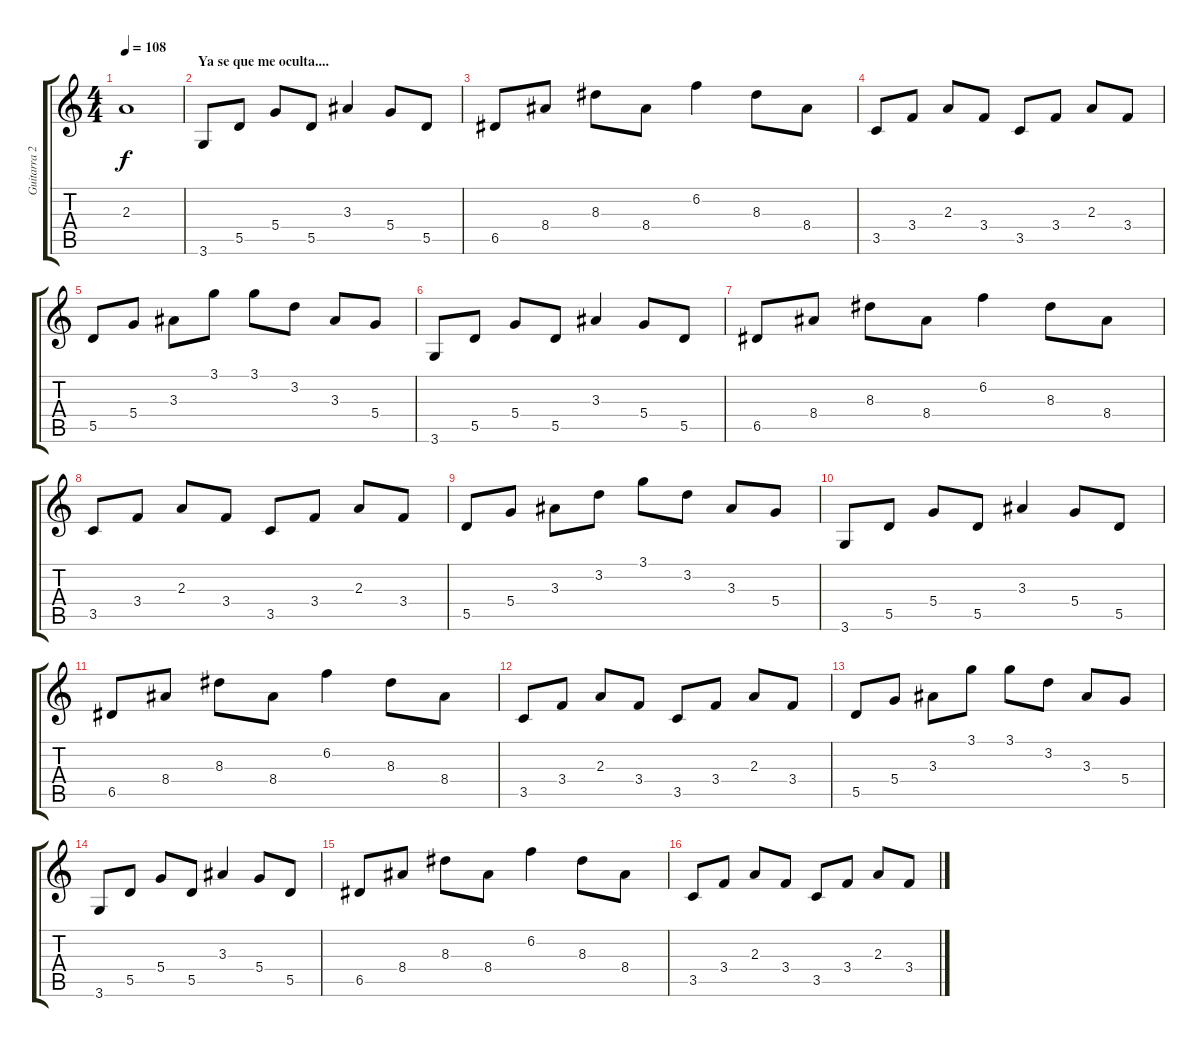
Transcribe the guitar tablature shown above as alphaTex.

\track ("Guitarra 2" "Guitarra 2") {instrument acousticguitarsteel}
\staff {score tabs}
\tuning (E4 B3 G3 D3 A2 E2) {hide}
\ts (4 4)
\tempo 108
\clef g2
\ks c
2.3.1{dy f} |
\section ("" "Ya se que me oculta....")
3.6.8 5.5.8 5.4.8 5.5.8 3.3.4 5.4.8 5.5.8 |
6.5.8 8.4.8 8.3.8 8.4.8 6.2.4 8.3.8 8.4.8 |
3.5.8 3.4.8 2.3.8 3.4.8 3.5.8 3.4.8 2.3.8 3.4.8 |
5.5.8 5.4.8 3.3.8 3.1.8 3.1.8 3.2.8 3.3.8 5.4.8 |
3.6.8 5.5.8 5.4.8 5.5.8 3.3.4 5.4.8 5.5.8 |
6.5.8 8.4.8 8.3.8 8.4.8 6.2.4 8.3.8 8.4.8 |
3.5.8 3.4.8 2.3.8 3.4.8 3.5.8 3.4.8 2.3.8 3.4.8 |
5.5.8 5.4.8 3.3.8 3.2.8 3.1.8 3.2.8 3.3.8 5.4.8 |
3.6.8 5.5.8 5.4.8 5.5.8 3.3.4 5.4.8 5.5.8 |
6.5.8 8.4.8 8.3.8 8.4.8 6.2.4 8.3.8 8.4.8 |
3.5.8 3.4.8 2.3.8 3.4.8 3.5.8 3.4.8 2.3.8 3.4.8 |
5.5.8 5.4.8 3.3.8 3.1.8 3.1.8 3.2.8 3.3.8 5.4.8 |
3.6.8 5.5.8 5.4.8 5.5.8 3.3.4 5.4.8 5.5.8 |
6.5.8 8.4.8 8.3.8 8.4.8 6.2.4 8.3.8 8.4.8 |
3.5.8 3.4.8 2.3.8 3.4.8 3.5.8 3.4.8 2.3.8 3.4.8
